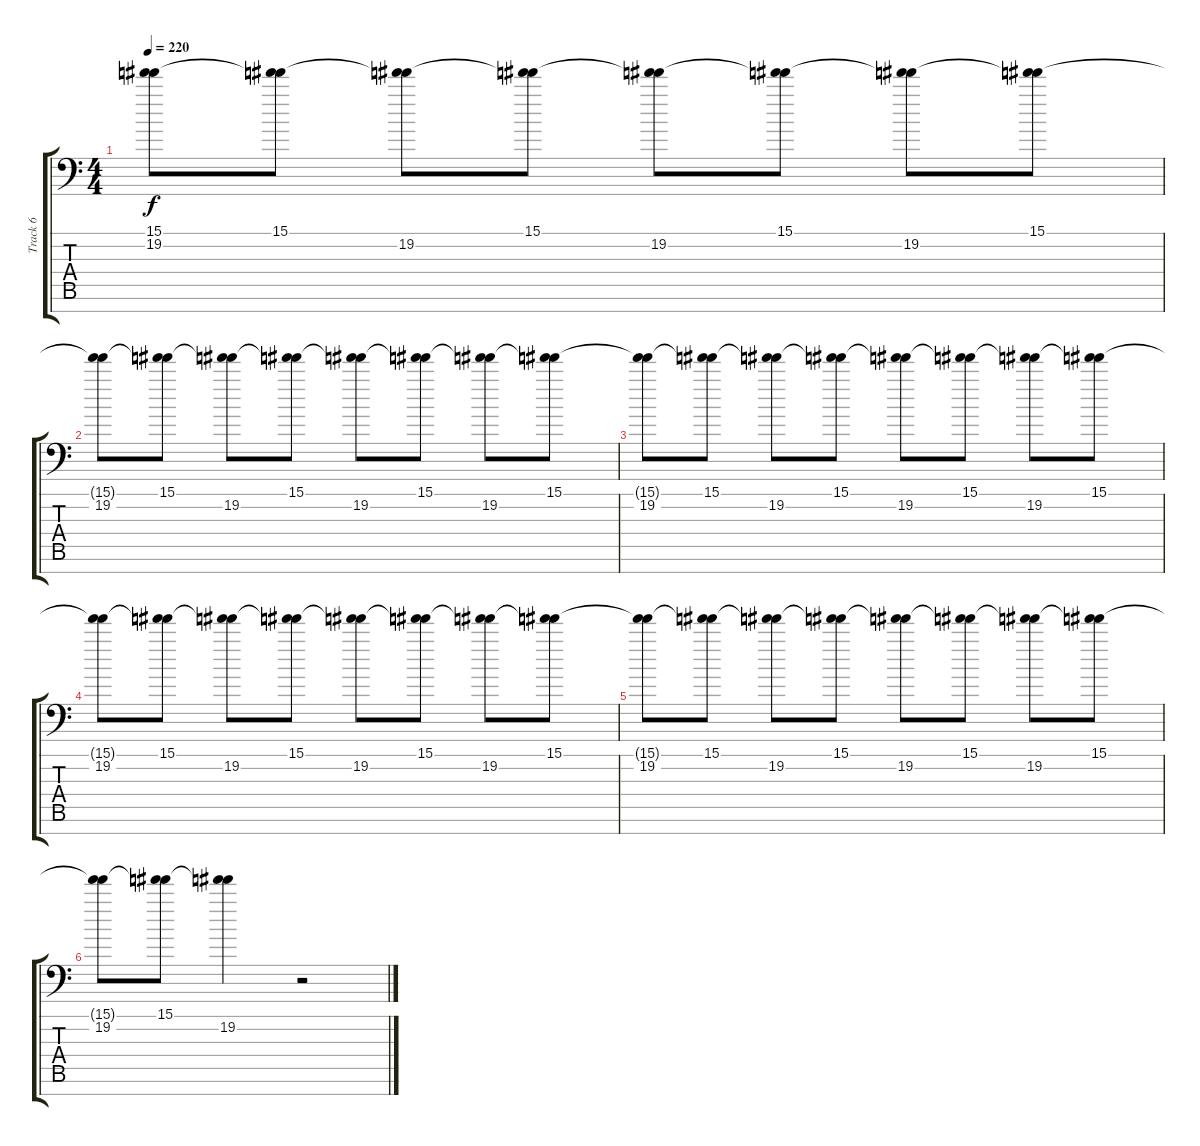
\track ("Track 6" "Track 6") {instrument overdrivenguitar}
\staff {score tabs}
\tuning (Eb4 Bb3 Gb3 Db3 Ab2 Eb2 Bb1) {hide}
\ts (4 4)
\tempo 220
\clef f4
\ks c
(15.1{t} 19.2).8{dy f} (15.1 19.2{t}).8 (15.1{t} 19.2).8 (15.1 19.2{t}).8 (15.1{t} 19.2).8 (15.1 19.2{t}).8 (15.1{t} 19.2).8 (15.1 19.2{t}).8 |
(15.1{t} 19.2).8 (15.1 19.2{t}).8 (15.1{t} 19.2).8 (15.1 19.2{t}).8 (15.1{t} 19.2).8 (15.1 19.2{t}).8 (15.1{t} 19.2).8 (15.1 19.2{t}).8 |
(15.1{t} 19.2).8 (15.1 19.2{t}).8 (15.1{t} 19.2).8 (15.1 19.2{t}).8 (15.1{t} 19.2).8 (15.1 19.2{t}).8 (15.1{t} 19.2).8 (15.1 19.2{t}).8 |
(15.1{t} 19.2).8 (15.1 19.2{t}).8 (15.1{t} 19.2).8 (15.1 19.2{t}).8 (15.1{t} 19.2).8 (15.1 19.2{t}).8 (15.1{t} 19.2).8 (15.1 19.2{t}).8 |
(15.1{t} 19.2).8 (15.1 19.2{t}).8 (15.1{t} 19.2).8 (15.1 19.2{t}).8 (15.1{t} 19.2).8 (15.1 19.2{t}).8 (15.1{t} 19.2).8 (15.1 19.2{t}).8 |
(15.1{t} 19.2).8 (15.1 19.2{t}).8 (15.1{t} 19.2).4 r.2
